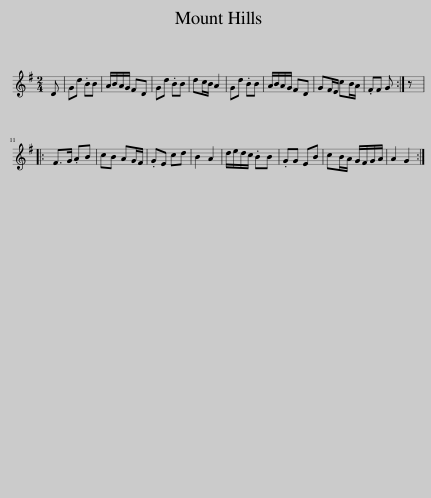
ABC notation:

X:1
L:1/8
M:2/4
I:linebreak $
K:G
V:1 treble
V:1
 D | Gd .BB | A/B/A/G/ FD | Gd .BB | dc/B/ A2 | %5
 Gd .BB | A/B/A/G/ FD | GF/E/ cB/A/ | .FF G :| z |:$ %10
 F>G .AB | cB AG/F/ | .GE cd | B2 A2 | d/e/d/c/ .BB | %15
 .GG EB | cB/A/ G/F/G/A/ | A2 G2 :| %18
